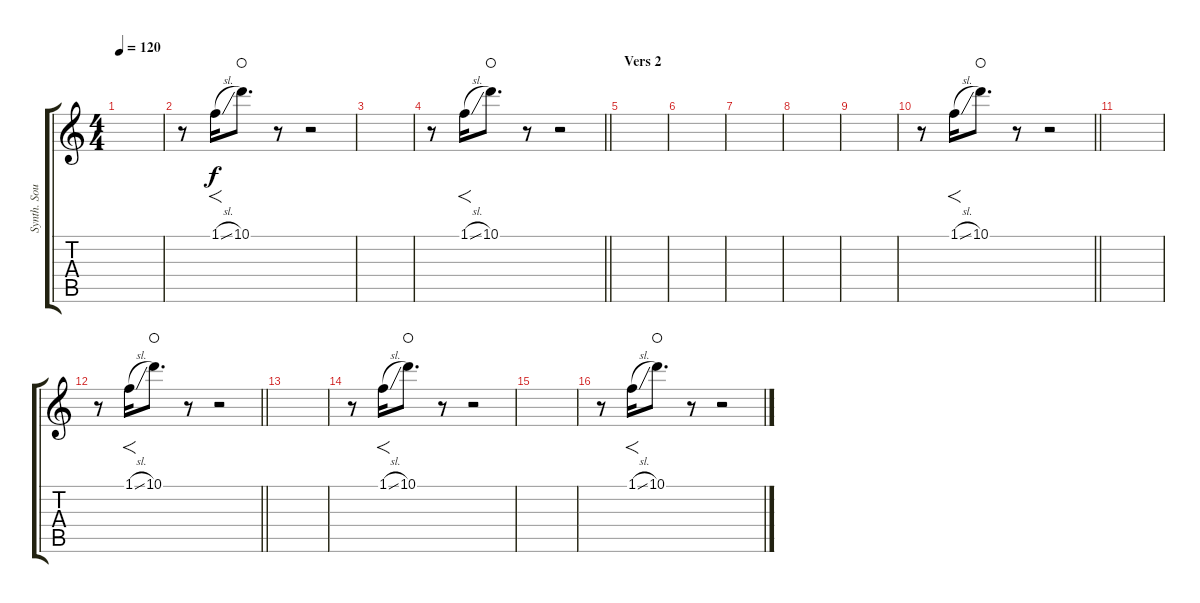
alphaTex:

\track ("Synth. Sounds 3" "Synth. Sou") {instrument overdrivenguitar}
\staff {score tabs}
\tuning (E4 B3 G3 D3 A2 E2) {hide}
\ts (4 4)
\tempo 120
\clef g2
\ks c
|
r.8 1.1{sl}.16{f dy f} 10.1.8{d waho} r.8 r.2 |
|
\barLineRight lightlight
r.8 1.1{sl}.16{f} 10.1.8{d waho} r.8 r.2 |
\section ("" "Vers 2")
|
|
|
|
|
\barLineRight lightlight
r.8 1.1{sl}.16{f} 10.1.8{d waho} r.8 r.2 |
|
\barLineRight lightlight
r.8 1.1{sl}.16{f} 10.1.8{d waho} r.8 r.2 |
|
r.8 1.1{sl}.16{f} 10.1.8{d waho} r.8 r.2 |
|
r.8 1.1{sl}.16{f} 10.1.8{d waho} r.8 r.2
